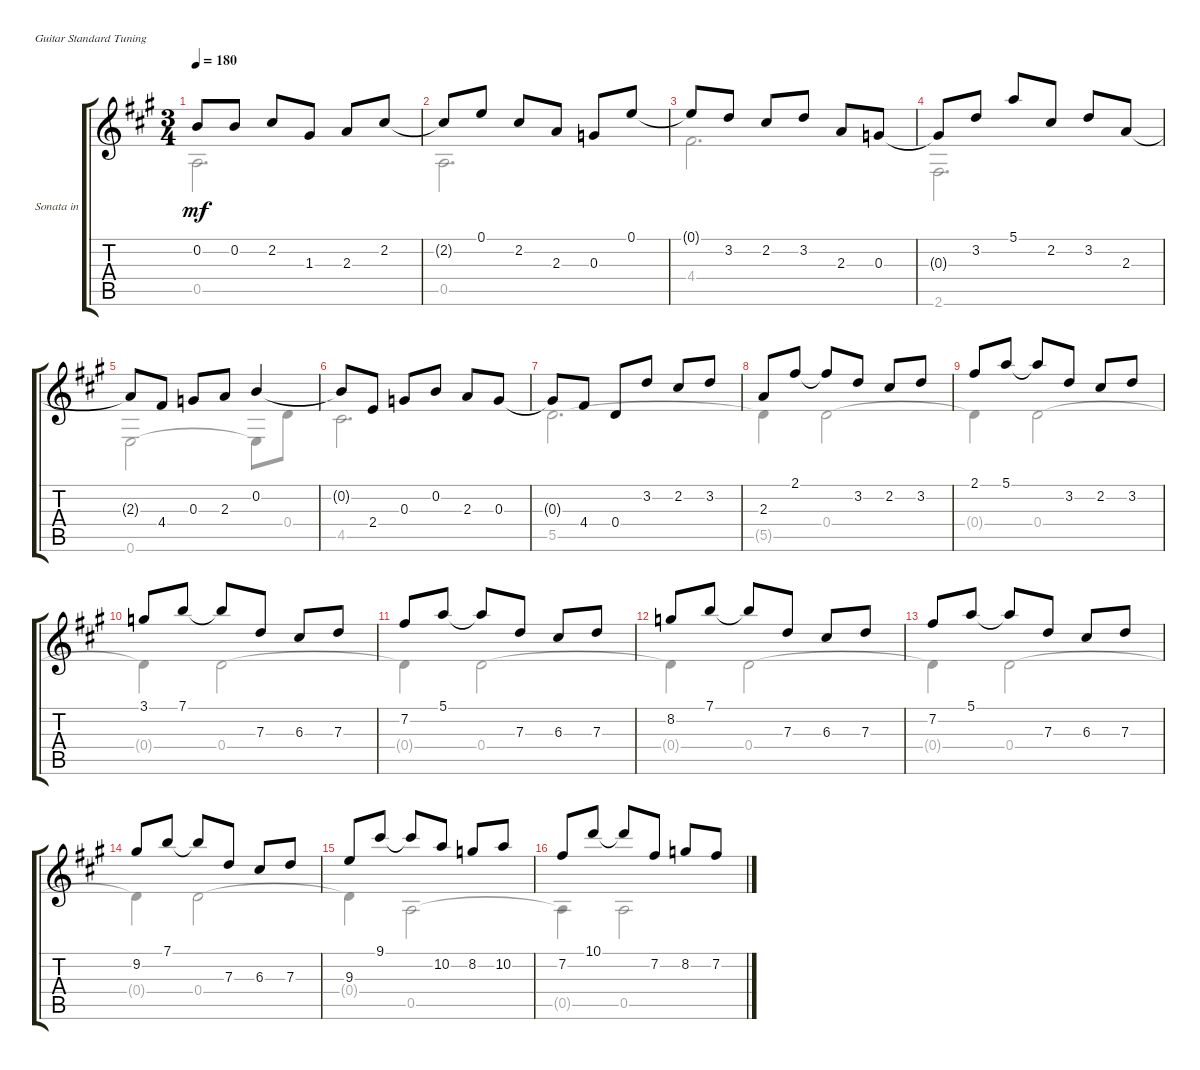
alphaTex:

\bracketExtendMode groupsimilarinstruments
\firstSystemTrackNameOrientation horizontal
\otherSystemsTrackNameOrientation horizontal
\track ("Sonata in F# - Courante" "Sonata in ") {instrument acousticguitarnylon}
\staff {score tabs}
\tuning (E4 B3 G3 D3 A2 E2)
\voice
\ts (3 4)
\tempo 180
\clef g2
\ks a
0.2{t}.8{dy mf} 0.2.8 2.2.8 1.3.8 2.3.8 2.2.8 |
2.2{t}.8 0.1.8 2.2.8 2.3.8 0.3.8 0.1.8 |
0.1{t}.8 3.2.8 2.2.8 3.2.8 2.3.8 0.3.8 |
0.3{t}.8 3.2.8 5.1.8 2.2.8 3.2.8 2.3.8 |
2.3{t}.8 4.4.8 0.3.8 2.3.8 0.2.4 |
0.2{t}.8 2.4.8 0.3.8 0.2.8 2.3.8 0.3.8 |
0.3{t}.8 4.4.8 0.4.8 3.2.8 2.2.8 3.2.8 |
2.3.8 2.1.8 2.1{t}.8 3.2.8 2.2.8 3.2.8 |
2.1.8 5.1.8 5.1{t}.8 3.2.8 2.2.8 3.2.8 |
3.1.8 7.1.8 7.1{t}.8 7.3.8 6.3.8 7.3.8 |
7.2.8 5.1.8 5.1{t}.8 7.3.8 6.3.8 7.3.8 |
8.2.8 7.1.8 7.1{t}.8 7.3.8 6.3.8 7.3.8 |
7.2.8 5.1.8 5.1{t}.8 7.3.8 6.3.8 7.3.8 |
9.2.8 7.1.8 7.1{t}.8 7.3.8 6.3.8 7.3.8 |
9.3.8 9.1.8 9.1{t}.8 10.2.8 8.2.8 10.2.8 |
7.2.8 10.1.8 10.1{t}.8 7.2.8 8.2.8 7.2.8
\voice
\clef g2
\ottava regular
\simile none
\ks a
0.5.2{d dy mf} |
0.5.2{d} |
4.4.2{d} |
2.6.2{d} |
0.6.2 0.6{t}.8 0.4.8 |
4.5.2{d} |
5.5.2{d} |
5.5{t}.4 0.4.2 |
0.4{t}.4 0.4.2 |
0.4{t}.4 0.4.2 |
0.4{t}.4 0.4.2 |
0.4{t}.4 0.4.2 |
0.4{t}.4 0.4.2 |
0.4{t}.4 0.4.2 |
0.4{t}.4 0.5.2 |
0.5{t}.4 0.5.2
